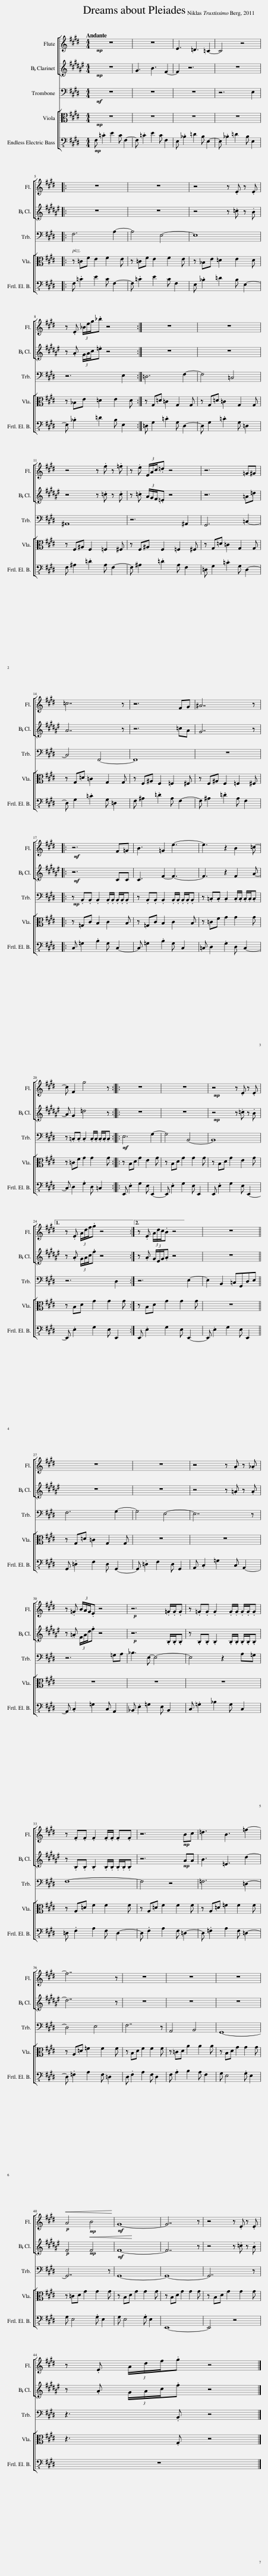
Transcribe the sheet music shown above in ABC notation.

X:1
%%score [ 1 2 ] 3 [ 4 5 ]
L:1/8
Q:1/4=96
M:4/4
I:linebreak $
K:E
V:1 treble
V:2 treble transpose=-2
V:3 bass
V:4 alto
V:5 bass-8
V:1
!mp! z8 | z8 | E3 =D3 =C2- | C4 z4 |:$ z8 | %5
 z8 | z4 z .E z .E |$ z .E (3_B/e/g/._b z4 :| z8 | z8 |$ %10
 z4 z .f z .=f | z .e (3E/A/c/.=d z4 | z6 =G^G |$ =c7 z | z6 FG | %15
 ^A7 z |:$!mf! z6 F=G | B3 =G2 e3- | e3 z2 B2 =c- |$ c F2 g4 z :: %20
 z8 | z8 |!mp! z4 z .E z .E |1$ z .E (3A/d/f/.g z4 :|2 z .E (3A/d/c/.B z4 || %25
 z8!D.S.! ||$ z8 | z8 | z4 z .A z ._A |$ z .=G (3B/A/G/.E z4 | %30
!p! z6 .=G/.G/.G | z .=G.G .G2 .G/.G/ .G/.G/.G |$ z .F.F .F2 .F/.F/ .F.F | z6!mp! Bc | =d3 B3 =f2- |$ %35
 f7 z | z8 | z8 | z8 |$!p!!<(! A4!mp! B4!<)! | %40
!mf! G8- | G7 z | z4 z .E z .E |$ z .E (3A/d/f/.g z4 |] %44
V:2
[K:F#]!mp! z8 | G3 B3 F2- | F2 z6 | z8 |:$ z8 | %5
 z8 | z4 z .=c z .B |$ z .A (3G/A/c/.=e z4 :| z8 | z8 |$ %10
 z4 z .=c z .c | z .=c (3A/G/F/.=E z4 | z6 =A=d |$ A7 z | z6 =cA | %15
 G7 z |:$!mf! z6 CC | C3 F2- F3- | F3 z2 F2 A- |$ A G2 =d4 z :: %20
 z8 | z8 |!mp! z4 z .=c z .B |1$ z .A (3G/A/c/.f z4 :|2 z .A (3G/E/G/.A z4 || %25
 z8 ||$ z8 | z8 | z4 z .=A z .A |$ z .=A (3F/A/d/.f z4 | %30
!p! z6 .B,/.B,/.B, | z .B,.B, .B,2 .B,/.B,/ .B,/.B,/.B, |$ z .B,.B, .B,2 .B,/.B,/ .B,/.B,/.B, | z6!mp! AA | B3 =E3 d2- |$ %35
 d7 z | z8 | z8 | z8 |$!p! F4!mp!!<(! F4!<)! | %40
!mf! F8- | F7 z | z4 z .=c z .B |$ z .A (3G/A/c/.f z4 |] %44
V:3
!mf! z8 | z8 | z8 | z6 E,2 |:$ F,6 A,2- | %5
 A,4 E,4- | E,8 |$ z6 E,2 :| =D,6 F,2- | F,4 =C,4 |$ %10
 ^A,,8 | z6 ^A,,2 | G,,6 =C,2- |$ C,4 F,,4- | F,,8 | %15
 z8 |:$!mp! z .B,,.B,, .B,,2 .B,,/.B,,/ .B,,/.B,,/.B,, | z .B,,.B,, .B,,2 .B,,/.B,,/ .B,,/.B,,/.B,, | z .=C,.C, .C,2 .C,/.C,/ .C,/.C,/.C, |$ z .=C,.C, .C,2 .C,/.C,/ .C,/.C,/.C, :: %20
!mf! E,6 G,2- | G,4 B,,4- | B,,8 |1$ z6 D,2 :|2 z6 E,2- || %25
 E,2 B,,2 =C,G,,D,E, ||$ F,6 G,2- | G,4 E,4- | E,7 z |$ z6 =G,A, | %30
 _B,3 E,- E,4- | E,4 z2 A,=G, |$ F,8- | F,4 z4 | =F,6 =D,2- |$ %35
 D,4 E,4 | F,7 z | A,,4 B,,4 | G,,8- |$ G,,7 z | %40
 G,,8- | G,,8- | G,,7 z |$ z3 .B,, z4 |] %44
V:4
!mp! z8 | z8 | z8 | z8 |:$ z =CF E2 F2 E | %5
 z =CF E2 F2 E | z _B,E =D2 E2 D |$ z _B,E =D2 E2 D :| z G,=D =C2 G,2 G, | z G,=D =C2 G,2 G, |$ %10
 z F,^A, F,2 =F,2 ^F, | z F,^A, F,2 =F,2 ^F, | z G,=D =C2 G,2 G, |$ z G,=D =C2 G,2 G, | z F,^A, F,2 =F,2 ^F, | %15
 z F,^A, F,2 =F,2 ^F, |:$ z =G,C B,2 C2 B, | z =G,C B,2 C2 B, | z =CF G2 G2 G |$ z =CF G2 G2 G :: %20
 z B,D G2 E2 G | z B,D G2 G2 G | z B,D G2 E2 G |1$ z B,D G2 G2 G :|2 z B,D G2 G2 G || %25
 z8 ||$ z G,=D =C2 G,2 G, | z8 | z8 |$ z8 | %30
 z8 | z8 |$ z A,=D F2 F2 F | z A,=D F2 F2 F | z A,=D =F2 F2 F |$ %35
 z A,=D =F2 F2 F | z B,D F2 F2 F | z =CD A2 A2 A | z B,D G2 G2 G |$ z =CD G2 G2 G | %40
 z B,D G2 G2 G | z B,D G2 G2 G | z B,D G2 G2 G |$ z3 .G, z4 |] %44
V:5
!mp! F, .=C2 E2 C F,2- | F, .=C2 E2 C F,2 | E, ._B,2 =D2 B, E,2- | E, ._B,2 =D2 B, E,2 |:$ F, .=C2 E2 C F,2- | %5
 F, .=C2 E2 C F,2 | E, ._B,2 =D2 B, E,2- |$ E, ._B,2 =D2 B, E,2 :| =D, G,2 .=C2 G, D,2- | D, G,2 .=C2 G, =D,2 |$ %10
 F, ^A,2 .=D2 A, F,2- | F, ^A,2 .=D2 A, F,2 | =D, G,2 .=C2 G, D,2- |$ D, G,2 .=C2 G, =D,2 | F, ^A,2 .=D2 A, F,2- | %15
 F, ^A,2 .=D2 A, F,2 |:$ C, =G,2 .B,2 G, C,2- | C, =G,2 .B,2 G, C,2 | =C, D,2 .G,2 D, C,2- |$ C, D,2 .G,2 D, =C,2 :: %20
 E,, .E,2 G,2 E, E,,2- | E,, .E,2 G,2 E, E,,2 | E,, .E,2 G,2 E, E,,2- |1$ E,, .E,2 G,2 E, E,,2 :|2 E,, .E,2 G,2 E, E,,2- || %25
 E,, .E,2 G,2 E, E,,2 ||$ G,, .=D,2 F,2 D, G,,2- | G,, .=D,2 F,2 D, G,,2 | A,, .C,2 =G,2 C, A,,2- |$ A,, .C,2 =G,2 C, A,,2 | %30
 _B,, .E,2 =G,2 E, B,,2 | C, .=G,2 _B,2 G, C,2 |$ =D, .F,2 A,2 F, D,2- | D, .F,2 A,2 F, =D,2- | D, .=F,2 A,2 F, =D,2- |$ %35
 D, .=F,2 A,2 F, =D,2 | D, .F,2 A,2 F, D,2 | F, .A,2 B,2 A, F,2 | G, E,4 .G, E,2 |$ G, E,4 .G, E,2 | %40
 G, E,4 .G, E,2 | E,,8- | E,,4 z4 |$ z8 |] %44
